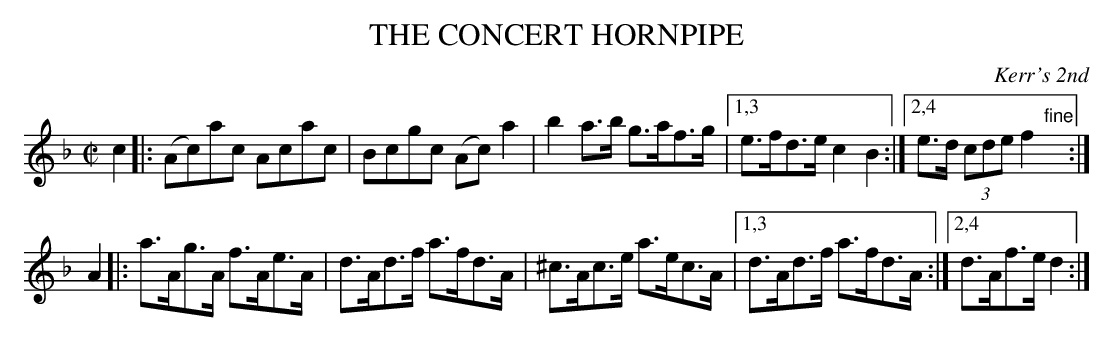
X:1
T: THE CONCERT HORNPIPE
O: Kerr's 2nd
M: C|
L: 1/8
K: F
c2 \
|: (Ac)ac Acac | Bcgc (Ac)a2 | b2a>b g>af>g \
|1,3 e>fd>e c2B2 :|2,4 e>d (3cde f2 "fine"y:|
A2 \
|: a>Ag>A f>Ae>A | d>Ad>f a>fd>A | ^c>Ac>e a>ec>A \
|1,3 d>Ad>f a>fd>A :|2,4 d>Af>e d2 :|
